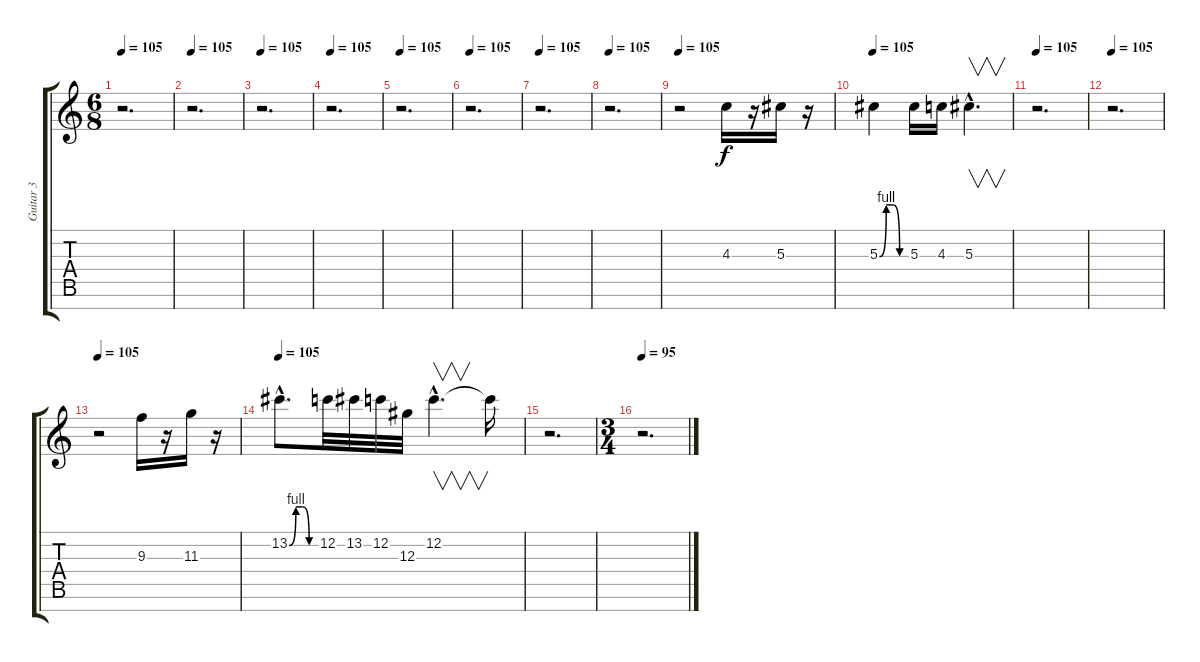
\track ("Guitar 3" "Guitar 3") {instrument distortionguitar}
\staff {score tabs}
\tuning (F4 C4 Ab3 Eb3 Bb2 F2 C2) {hide}
\ts (6 8)
\tempo 105
\clef g2
\ks c
r.2{d dy f} |
\tempo 105
r.2{d} |
\tempo 105
r.2{d} |
\tempo 105
r.2{d} |
\tempo 105
r.2{d} |
\tempo 105
r.2{d} |
\tempo 105
r.2{d} |
\tempo 105
r.2{d} |
\tempo 105
r.2{volume 13} 4.3.16 r.16 5.3.16 r.16 |
\tempo 105
5.3{be (custom 0 0 15 4 30 4 45 0 60 0)}.4 5.3.16 4.3.16 5.3{hac}.4{v d} |
\tempo 105
r.2{d} |
\tempo 105
r.2{d} |
\tempo 105
r.2 9.3.16{volume 13} r.16 11.3.16 r.16 |
\tempo 105
13.2{be (custom 0 0 15 4 30 4 45 0 60 0) hac}.8{d} 12.2.32 13.2.32 12.2.32 12.3.32 12.2{hac}.4{v d} 12.2{t}.16 |
r.2{d} |
\ts (3 4)
\tempo 95
r.2{d instrument acousticguitarsteel}
